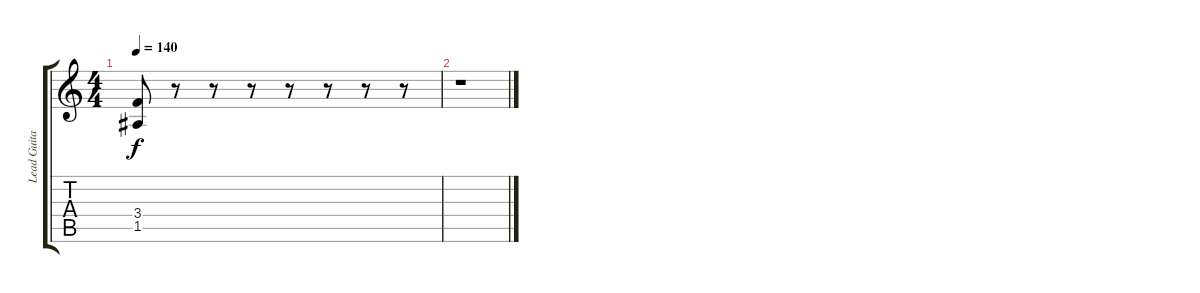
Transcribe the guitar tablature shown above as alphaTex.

\track ("Lead Guitar" "Lead Guita") {instrument distortionguitar}
\staff {score tabs}
\tuning (E4 B3 G3 D3 A2 E2) {hide}
\ts (4 4)
\tempo 140
\clef g2
\ks c
(3.4 1.5).8{dy f} r.8 r.8 r.8 r.8 r.8 r.8 r.8 |
r.1
